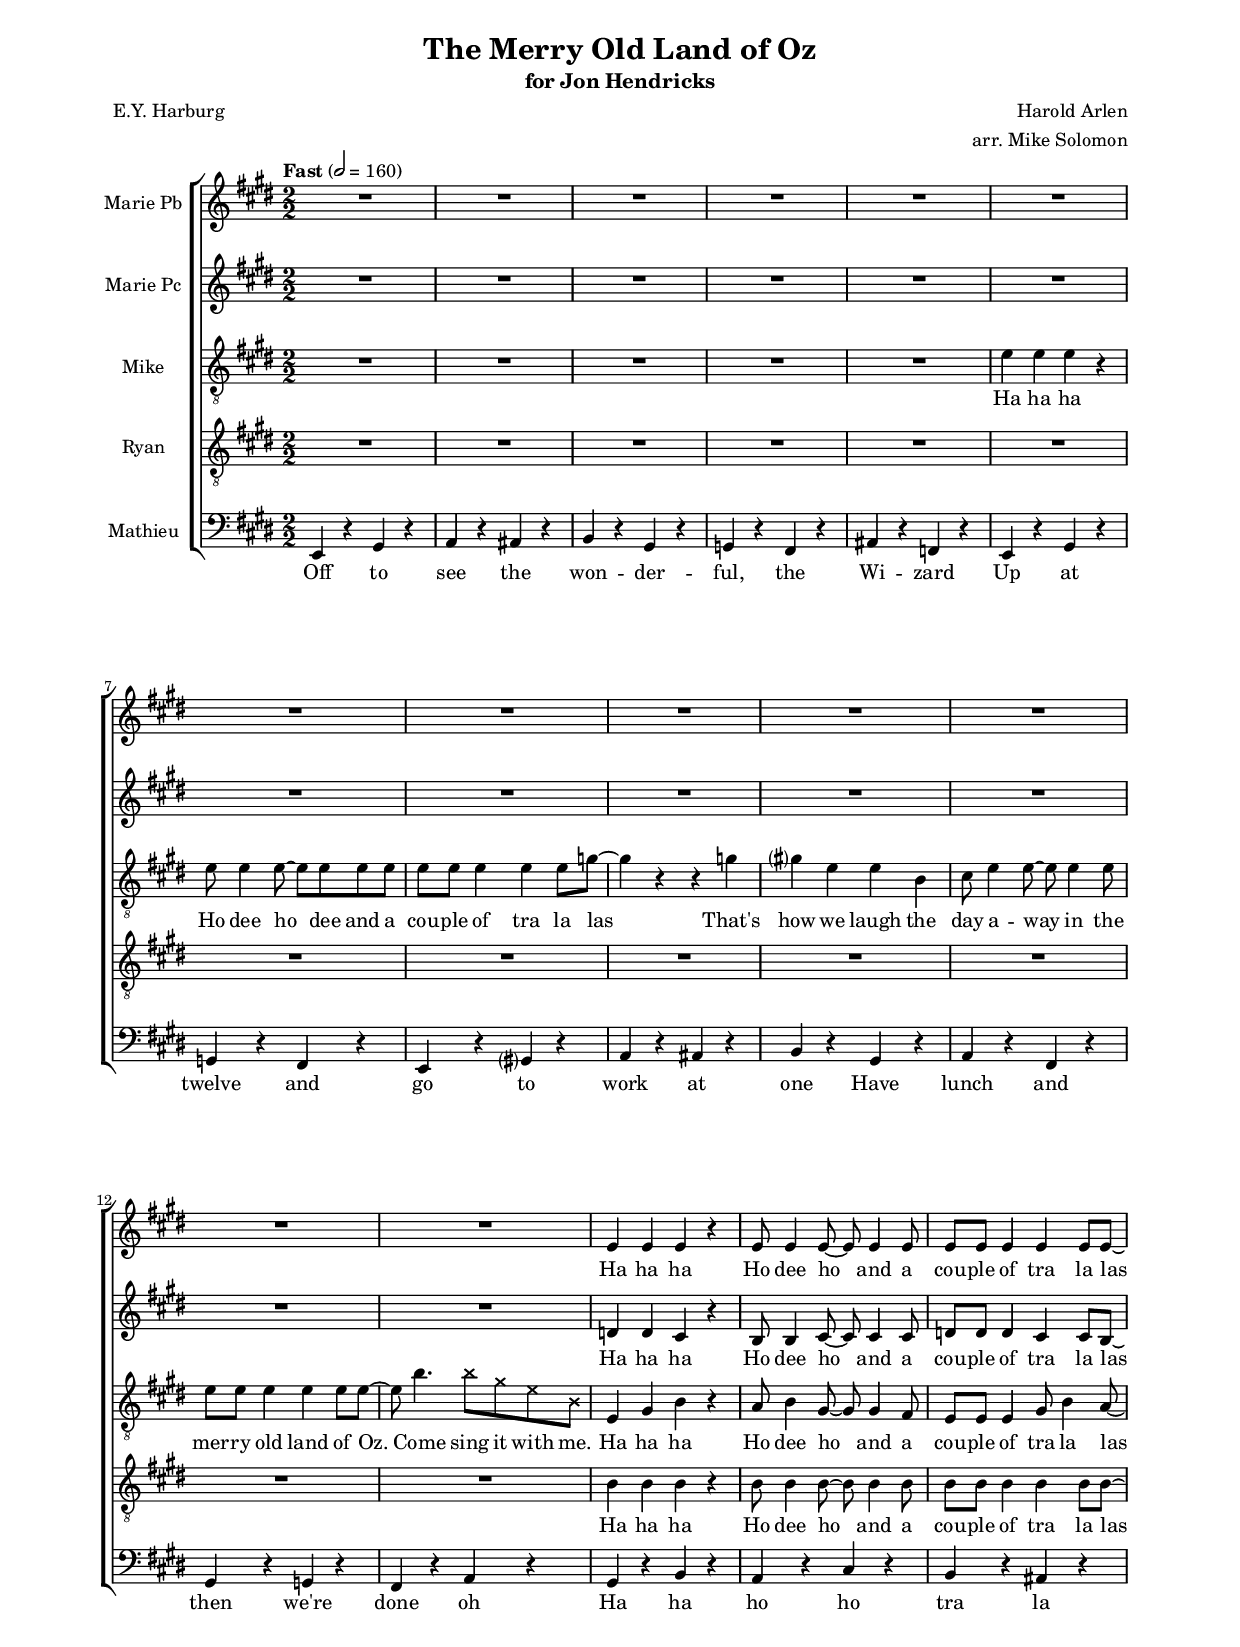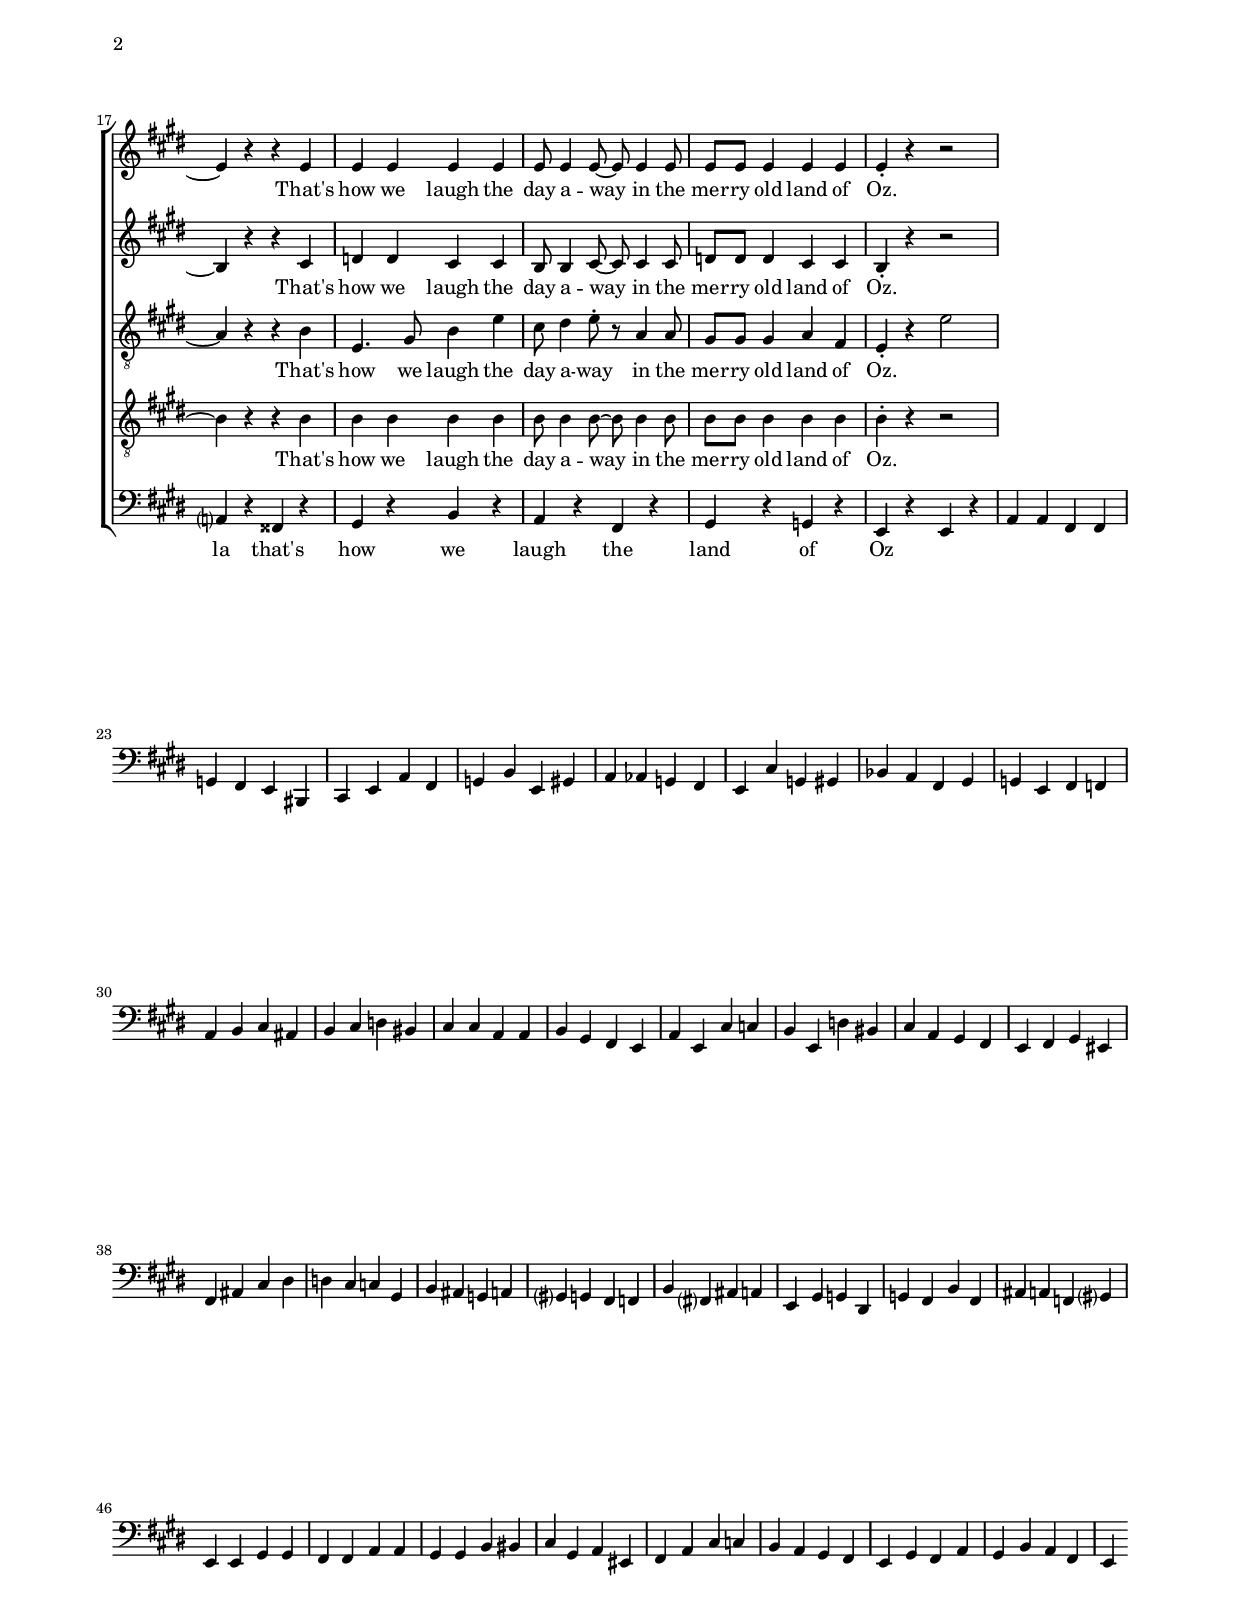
\version "2.17.0"
\include "defs-devel.ly"
\paper {
  footnote-separator-markup = \markup { \column { " "\override #`(span-factor . 1/5) { \draw-hline } }}
  footnote-padding = 5\mm
  top-system-spacing = #'((basic-distance . 1) (minimum-distance . 0) (padding . 1) (stretchability . 40))
  bottom-system-spacing = #'((basic-distance . 1) (minimum-distance . 0) (padding . 1) (stretchability . 50))
  ragged-right = ##f
  left-margin = 0.75\in
  right-margin = 0.75\in
  top-margin = 0.5\in
  bottom-margin = 0.6\in
  ragged-last-bottom = ##f
  %max-systems-per-page = #2
}
maybeStemUp =  { %{\stemUp%} }
maybeStemDown =  { %{\stemDown%} }
maybeStemNeutral = { %{\stemNeutral%} }
#(ly:set-option 'point-and-click #f)
sim = \markup \italic "sim."
MyRed = \Red
MyBlack = \Black
myred = \once \override NoteHead.color = #red
myblack = \revert NoteHead.color
%MyRed = \revert NoteHead.color
%MyBlack = \revert NoteHead.color
%myred = \revert NoteHead.color
%myblack = \revert NoteHead.color

\header {
  title = "The Merry Old Land of Oz" %(1)"
  subtitle = \markup { for Jon Hendricks }
  composer = "Harold Arlen"
  poet = "E.Y. Harburg"
  arranger = "arr. Mike Solomon"
}

nothing = {}

marks = {
  \time 2/2
  \tempo "Fast" 2=160
}

prefatoryMatter = {
  \key e \major
  #(set-accidental-style 'modern-cautionary)
}

soprano = \relative c' {
  \prefatoryMatter
  R1*13 |
  e4 e e r |
  e8 e4 e8 ~ e e4 e8 |
  e e e4 e4 e8 e ~ |
  e4 r r e |
  e e e e |
  e8 e4 e8 ~ e e4 e8 |
  e8 e e4 e e |
  e4-. r r2 |
}

sopranoWords = \lyricmode {
  Ha ha ha
  Ho dee ho and a
  cou -- ple of tra la las
  That's how we laugh the day a -- way in the mer -- ry old land of Oz.
}

mezzo = \relative c' {
  \prefatoryMatter
  R1*13 |
  d4 d cis r |
  b8 b4 cis8 ~ cis cis4 cis8 |
  d d d4 cis4 cis8 b ~ |
  b4 r r cis |
  d d cis cis |
  b8 b4 cis8 ~ cis cis4 cis8 |
  d8 d d4 cis cis |
  b4-. r r2 |
}

mezzoWords = \lyricmode {
  Ha ha ha
  Ho dee ho and a
  cou -- ple of tra la las
  That's how we laugh the day a -- way in the mer -- ry old land of Oz.
}

alto = \relative c' {
  \prefatoryMatter
  \clef "treble_8"
  R1*5 |
  e4 e e r |
  e8 e4 e8 ~ e e e e |
  e e e4 e4 e8 g ~ |
  g4 r r g |
  gis! e e b cis8 e4 e8 ~ e e4 e8 |
  e8 e e4 e e8 e ~ e8 b'4. \Cross b8 gis e b 
  \nnnn e,4 gis b r |
  a8 b4 gis8 ~ gis gis4 fis8 |
  e e e4 gis8 b4 a8 ~ |
  a4 r r b |
  e,4. gis8 b4 e |
  cis8 dis4 e8-. r a,4 a8 |
  gis gis gis4 a fis |
  e-. r e'2 |
}

altoWords = \lyricmode {
  Ha ha ha
  Ho dee ho dee and a
  cou -- ple of tra la las
  That's how we laugh the day a -- way in the mer -- ry old land of Oz.
  Come sing it with me.
  Ha ha ha
  Ho dee ho and a
  cou -- ple of tra la las
  That's how we laugh the day a -- way in the mer -- ry old land of Oz.
}

tenor = \relative c' {
  \prefatoryMatter
  \clef "treble_8"
  R1*13 |
  b4 b b r |
  b8 b4 b8 ~ b b4 b8 |
  b b b4 b4 b8 b ~ |
  b4 r r b |
  b b b b |
  b8 b4 b8 ~ b b4 b8 |
  b8 b b4 b b |
  b4-. r r2 |
}

tenorWords = \lyricmode {
  Ha ha ha
  Ho dee ho and a
  cou -- ple of tra la las
  That's how we laugh the day a -- way in the mer -- ry old land of Oz.
}

bass = \relative c, {
  \prefatoryMatter
  \clef "bass"
  e4 r gis r |
  a r ais r |
  b r gis r |
  g r fis r |
  ais r f r |
  %%
  e r gis r |
  g r fis r |
  e r gis r |
  a r ais r |
  b r gis r |
  a r fis r |
  gis r g r |
  fis r a r |
  %%
  gis r b r |
  a r cis r |
  b r ais r |
  a r fisis r |
  gis r b r |
  a r fis r |
  gis r g r |
  e r e r |
  %%%
  a a fis fis |
  g fis e bis |
  cis e a fis |
  g b e, gis |
  a aes g fis |
  e cis' g gis |
  bes a fis gis |
  g e fis f |
  %%%
  a b cis ais |
  b cis d bis |
  cis cis a a |
  b gis fis e |
  a e cis' c |
  b e, d' bis |
  cis a gis fis |
  e fis gis eis |
  %%%
  fis ais cis dis |
  d cis c gis |
  b ais g a |
  gis g fis f |
  %cis b gis g |
  %fis ais cis c |
  %gis a g ais |
  b fis ais a |
  e gis g dis |
  g fis b fis |
  ais a f gis |
  e e gis gis |
  fis fis a a |
  gis gis b bis |
  cis gis a eis |
  fis a cis c |
  b a gis fis |
  e gis fis a |
  gis b a fis |
  e
}

bassWords = \lyricmode {
  Off to see the won -- der -- ful, the Wi -- zard
  Up at twelve and go to work at one
  Have lunch and then we're done oh
  Ha ha ho ho
  tra la la that's 
  how we laugh the land of Oz
}

%%% SCORE
#(set-global-staff-size 16)

\score {
  \new ChoirStaff <<
    \new Staff \with { instrumentName = #"Marie Pb" %shortInstrumentName = #"M."
} <<
      \new Voice = "soprano" { << { \numericTimeSignature
        \soprano
      } {
        \marks
      } {
        \nothing
      }>> }
      \new Lyrics \lyricsto "soprano" {
        \sopranoWords
      }
    >>
    \new Staff \with { instrumentName = #"Marie Pc" %shortInstrumentName = #"E."
} <<
      \new Voice = "mezzo" { << { \numericTimeSignature
        \mezzo
      } {
        \nothing
      } >> }
      \new Lyrics \lyricsto "mezzo" {
        \mezzoWords
      }
    >>
    \new Staff \with { instrumentName = #"Mike" %shortInstrumentName = #"Mk."
} <<
      \new Voice = "alto" { << { \numericTimeSignature
        \alto
      } {
        \nothing
      } >> }
      \new Lyrics \lyricsto "alto" {
        \altoWords
      }
    >>
    \new Staff \with { instrumentName = #"Ryan" %shortInstrumentName = #"R."
} <<
      \new Voice = "tenor" { << { \numericTimeSignature
        \tenor
      } {
        \nothing
      } >> }
      \new Lyrics \lyricsto "tenor" {
        \tenorWords
      }
    >>
    \new Staff = "realBass" \with { instrumentName = #"Mathieu" %shortInstrumentName = #"P." %\markup { \concat { E \super u . } }
} <<
      \new Voice = "bass" { << { \numericTimeSignature
        \bass
      } {
        \nothing
      } >> }
      \new Lyrics \lyricsto "bass" {
        \bassWords
      }
    >>
  >>
  \layout {
    \context {
      \Voice
      \override TextScript #'layer = #6
      \override NoteHead #'layer = #7
      \override Glissando #'breakable = ##t
      \override TupletNumber #'breakable = ##t
      \override TupletBracket #'breakable = ##t
      \remove "Forbid_line_break_engraver"
    }
    \context {
      \Staff
      \consists "Metronome_mark_engraver"
      \override TimeSignature #'style = #'numbered
      \override StaffSymbol #'layer = #4
      \override TimeSignature #'layer = #3
      \override TimeSignature #'whiteout = ##t
    }
    \context {
      \Lyrics
      %\override LyricText #'whiteout = ##t
      \override LyricText #'layer = #6
    }
    \context {
      \Score
      \remove "Metronome_mark_engraver"
      \override NonMusicalPaperColumn #'allow-loose-spacing = ##f
    }
  }
}

%{
%%% piano redux
#(set-global-staff-size 20)

\score {
  \new PianoStaff <<
    \new Staff <<
      \new Voice = "1" { \voiceOne << \soprano \marks >> }
      \new Voice = "2" { \voiceTwo \mezzo }
      \new Voice = "3" { \voiceThree \alto }
    >>
    \new Staff <<
      \new Voice = "4" { \voiceOne \tenor }
      \new Voice = "5" { \voiceTwo \bass }
    >>
  >>
  \layout {
    \context {
      \Voice
      \override TextScript #'layer = #6
      \override NoteHead #'layer = #7
      \override Glissando #'breakable = ##t
      \override TupletNumber #'breakable = ##t
      \override TupletBracket #'breakable = ##t
      \remove "Forbid_line_break_engraver"
    }
    \context {
      \Staff
      \consists "Metronome_mark_engraver"
      \override TimeSignature #'style = #'numbered
      \override StaffSymbol #'layer = #4
      \override TimeSignature #'layer = #3
      \override TimeSignature #'whiteout = ##t
    }
    \context {
      \Lyrics
      %\override LyricText #'whiteout = ##t
      \override LyricText #'layer = #6
    }
    \context {
      \Score
      \remove "Metronome_mark_engraver"
      \override NonMusicalPaperColumn #'allow-loose-spacing = ##f
    }
  }
}
%}
%%% MIDI

\score {
  \transpose c c \new ChoirStaff <<
    \new Staff \with { midiInstrument = #"alto sax" instrumentName = #"Marie Pb" %shortInstrumentName = #"M."
} <<
      \new Voice = "soprano" { << { \numericTimeSignature
        \soprano
      } {
        \marks
      } >> }
      \new Lyrics \lyricsto "soprano" {
        \sopranoWords
      }
    >>
    \new Staff \with { midiInstrument = #"trumpet" instrumentName = #"Marie Pc" %shortInstrumentName = #"E."
} <<
      \new Voice = "mezzo" { \numericTimeSignature
        \mezzo
      }
      \new Lyrics \lyricsto "mezzo" {
        \mezzoWords
      }
    >>
    \new Staff \with { midiInstrument = #"tenor sax" instrumentName = #"Mike" %shortInstrumentName = #"Mk."
} <<
      \new Voice = "alto" { \numericTimeSignature
        \alto
      }
      \new Lyrics \lyricsto "alto" {
        \altoWords
      }
    >>
    \new Staff \with { midiInstrument = #"baritone sax" instrumentName = #"Ryan" %shortInstrumentName = #"R."
} <<
      \new Voice = "tenor" { \numericTimeSignature
        \tenor
      }
      \new Lyrics \lyricsto "tenor" {
        \tenorWords
      }
    >>
    \new Staff \with { midiInstrument = #"electric bass (finger)" instrumentName = #"Mathieu" %shortInstrumentName = #"P." %\markup { \concat { E \super u . } }
} <<
      \new Voice = "bass" { \numericTimeSignature
        \bass
      }
      \new Lyrics \lyricsto "bass" {
        \bassWords
      }
    >>
  >>
  \midi {}
}
